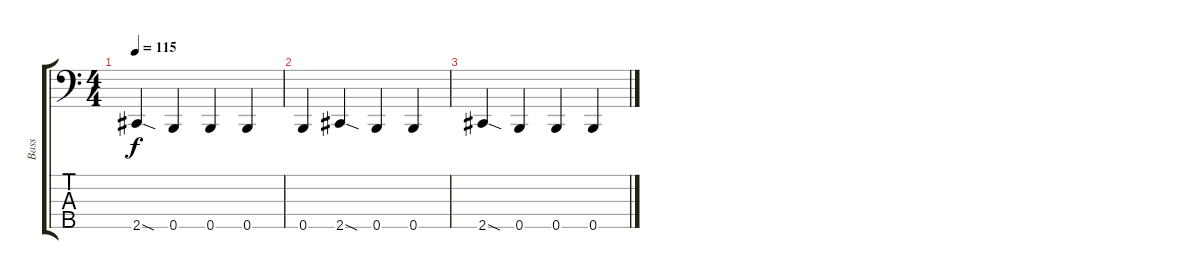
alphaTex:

\track ("Bass" "Bass") {instrument electricbasspick}
\staff {score tabs}
\tuning (G2 D2 A1 E1 B0) {hide}
\ts (4 4)
\tempo 115
\clef f4
\ks c
2.5{sod}.4{dy f} 0.5.4 0.5.4 0.5.4 |
0.5.4 2.5{sod}.4 0.5.4 0.5.4 |
2.5{sod}.4 0.5.4 0.5.4 0.5.4
